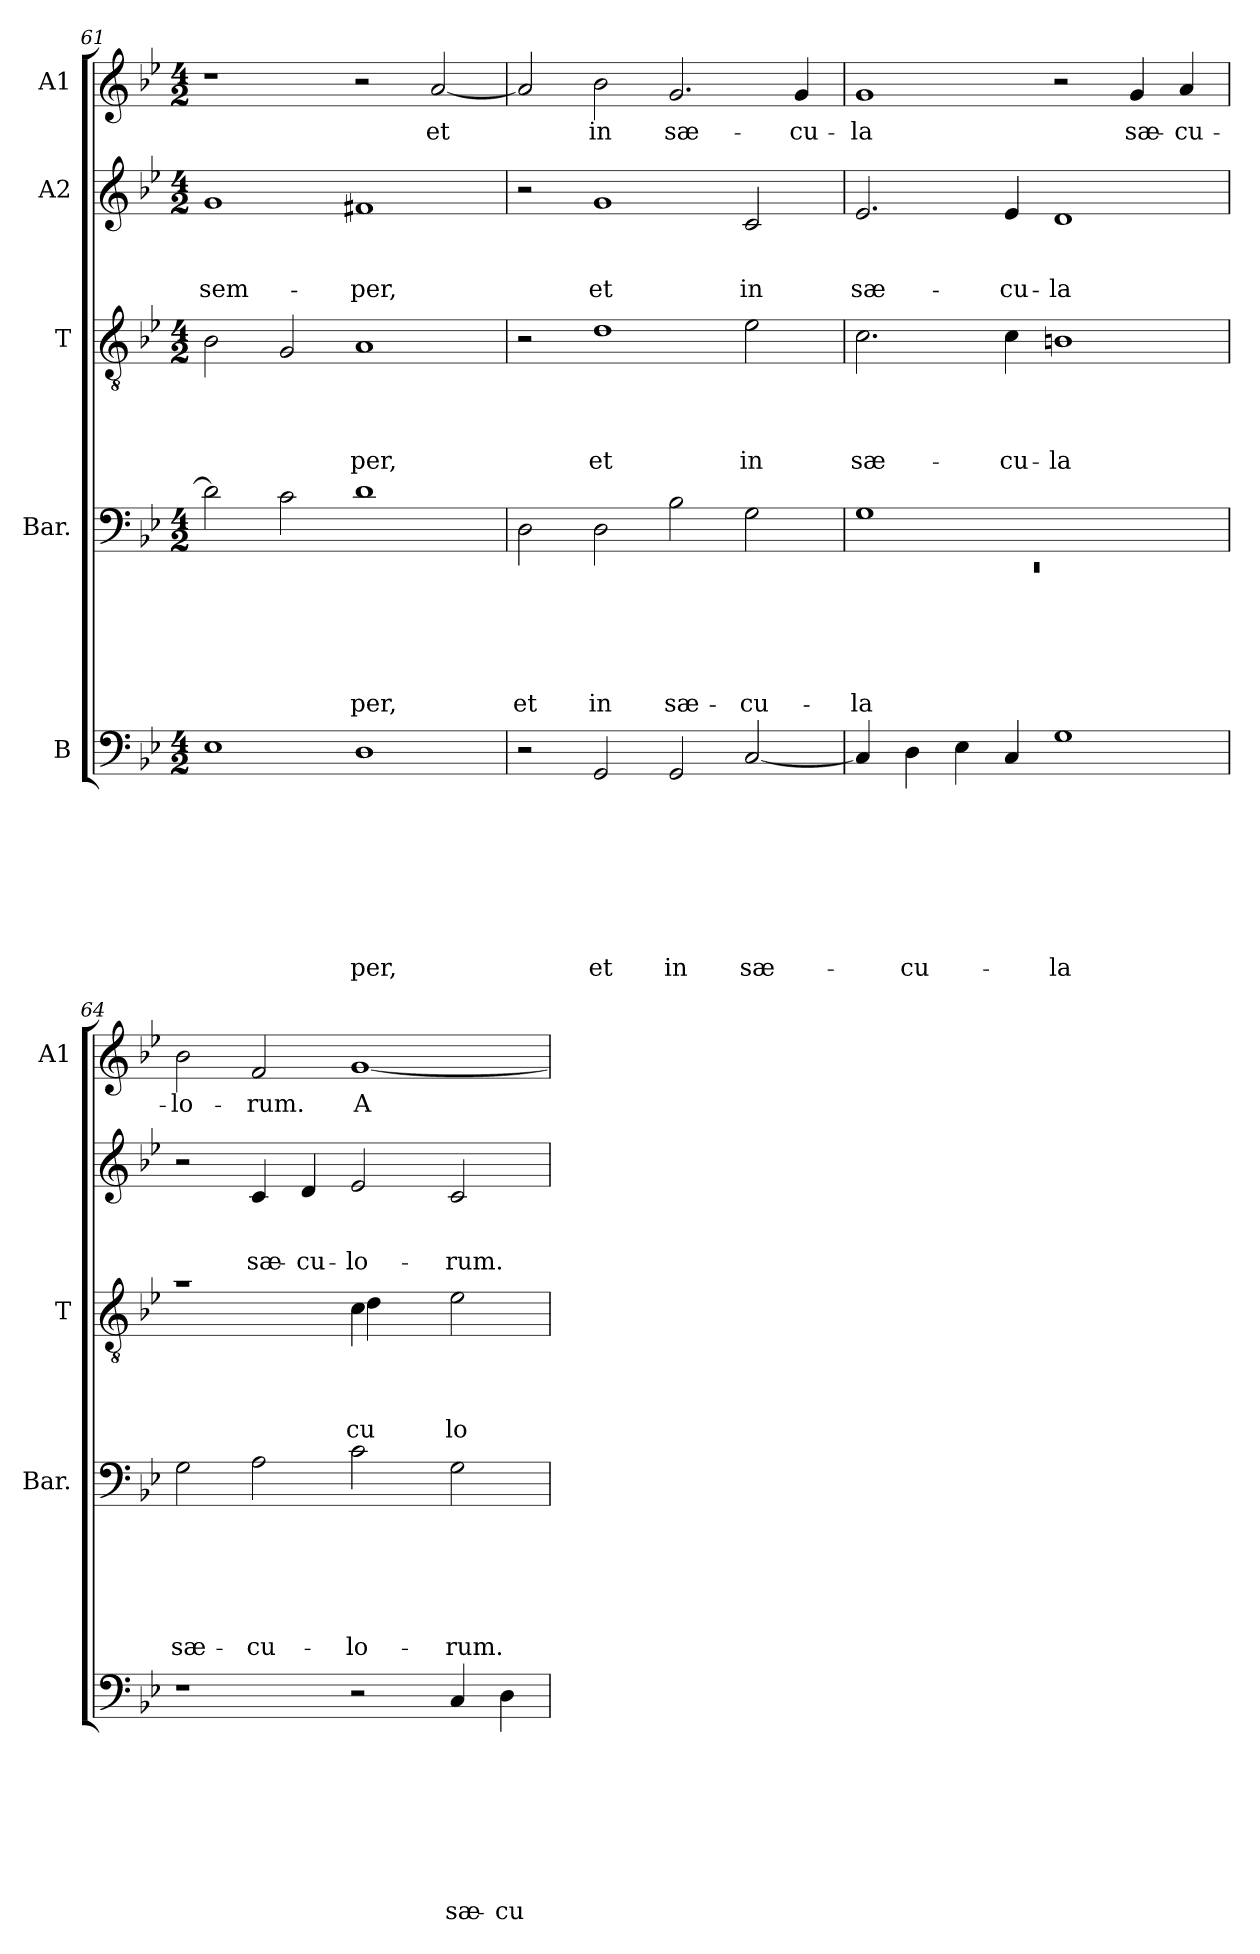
**kern	**text	**text	**text	**text	**text	**text	**text	**text	**kern	**text	**text	**text	**text	**text	**text	**kern	**text	**text	**text	**text	**kern	**text	**text	**text	**kern	**text
*part5	*part5	*part5	*part5	*part5	*part5	*part5	*part5	*part5	*part4	*part4	*part4	*part4	*part4	*part4	*part4	*part3	*part3	*part3	*part3	*part3	*part2	*part2	*part2	*part2	*part1	*part1
*staff5	*staff5	*staff5	*staff5	*staff5	*staff5	*staff5	*staff5	*staff5	*staff4	*staff4	*staff4	*staff4	*staff4	*staff4	*staff4	*staff3	*staff3	*staff3	*staff3	*staff3	*staff2	*staff2	*staff2	*staff2	*staff1	*staff1
*I"B	*	*	*	*	*	*	*	*	*I"Bar.	*	*	*	*	*	*	*I"T	*	*	*	*	*I"A2	*	*	*	*I"A1	*
*	*	*	*	*	*	*	*	*	*I'Bar.	*	*	*	*	*	*	*I'T	*	*	*	*	*	*	*	*	*I'A1	*
*clefF4	*	*	*	*	*	*	*	*	*clefF4	*	*	*	*	*	*	*clefGv2	*	*	*	*	*clefG2	*	*	*	*clefG2	*
*k[b-e-]	*	*	*	*	*	*	*	*	*k[b-e-]	*	*	*	*	*	*	*k[b-e-]	*	*	*	*	*k[b-e-]	*	*	*	*k[b-e-]	*
*B-:	*	*	*	*	*	*	*	*	*B-:	*	*	*	*	*	*	*B-:	*	*	*	*	*B-:	*	*	*	*B-:	*
*M4/2	*	*	*	*	*	*	*	*	*M4/2	*	*	*	*	*	*	*M4/2	*	*	*	*	*M4/2	*	*	*	*M4/2	*
=61	=61	=61	=61	=61	=61	=61	=61	=61	=61	=61	=61	=61	=61	=61	=61	=61	=61	=61	=61	=61	=61	=61	=61	=61	=61	=61
!	!	!	!	!	!	!	!	!	!	!	!	!	!	!	!	!	!	!	!	!	!	!	!	!LO:LY:b	!	!
1E-	.	.	.	.	.	.	.	.	2d\]	.	.	.	.	.	.	2B-\	.	.	.	.	1g	.	.	sem-	1r	.
.	.	.	.	.	.	.	.	.	2c\	.	.	.	.	.	.	2G/	.	.	.	.	.	.	.	.	.	.
!	!	!	!	!	!	!	!	!LO:LY:b	!	!	!	!	!	!	!LO:LY:b	!	!	!	!	!LO:LY:b	!	!	!	!LO:LY:b	!	!
1D	.	.	.	.	.	.	.	-per,	1d	.	.	.	.	.	-per,	1A	.	.	.	-per,	1f#X	.	.	-per,	2r	.
!	!	!	!	!	!	!	!	!	!	!	!	!	!	!	!	!	!	!	!	!	!	!	!	!	!	!LO:LY:b
.	.	.	.	.	.	.	.	.	.	.	.	.	.	.	.	.	.	.	.	.	.	.	.	.	[<2a/	et
!!LO:LB:g=z
=62	=62	=62	=62	=62	=62	=62	=62	=62	=62	=62	=62	=62	=62	=62	=62	=62	=62	=62	=62	=62	=62	=62	=62	=62	=62	=62
!	!	!	!	!	!	!	!	!	!	!	!	!	!	!	!LO:LY:b	!	!	!	!	!	!	!	!	!	!	!
2r	.	.	.	.	.	.	.	.	2D\	.	.	.	.	.	et	2r	.	.	.	.	2r	.	.	.	2a/]	.
!	!	!	!	!	!	!	!	!LO:LY:b	!	!	!	!	!	!	!LO:LY:b	!	!	!	!	!LO:LY:b	!	!	!	!LO:LY:b	!	!LO:LY:b
2GG/	.	.	.	.	.	.	.	et	2D\	.	.	.	.	.	in	1d	.	.	.	et	1g	.	.	et	2b-\	in
!	!	!	!	!	!	!	!	!LO:LY:b	!	!	!	!	!	!	!LO:LY:b	!	!	!	!	!	!	!	!	!	!	!LO:LY:b
2GG/	.	.	.	.	.	.	.	in	2B-\	.	.	.	.	.	sæ-	.	.	.	.	.	.	.	.	.	2.g/	sæ-
!	!	!	!	!	!	!	!	!LO:LY:b	!	!	!	!	!	!	!LO:LY:b	!	!	!	!	!LO:LY:b	!	!	!	!LO:LY:b	!	!
[<2C/	.	.	.	.	.	.	.	sæ-	2G\	.	.	.	.	.	-cu-	2e-\	.	.	.	in	2c/	.	.	in	.	.
!	!	!	!	!	!	!	!	!	!	!	!	!	!	!	!	!	!	!	!	!	!	!	!	!	!	!LO:LY:b
.	.	.	.	.	.	.	.	.	.	.	.	.	.	.	.	.	.	.	.	.	.	.	.	.	4g/	-cu-
=63	=63	=63	=63	=63	=63	=63	=63	=63	=63	=63	=63	=63	=63	=63	=63	=63	=63	=63	=63	=63	=63	=63	=63	=63	=63	=63
*	*	*	*	*	*	*	*	*	*^	*	*	*	*	*	*	*	*	*	*	*	*	*	*	*	*	*
!	!	!	!	!	!	!	!	!	!	!LO:N:vis=1	!	!	!	!	!	!LO:LY:b	!	!	!	!	!LO:LY:b	!	!	!	!LO:LY:b	!	!LO:LY:b
4C/]	.	.	.	.	.	.	.	.	1G	0rEE	.	.	.	.	.	-la	2.c\	.	.	.	sæ-	2.e-/	.	.	sæ-	1g	-la
!	!	!	!	!	!	!	!	!LO:LY:b	!	!	!	!	!	!	!	!	!	!	!	!	!	!	!	!	!	!	!
4D\	.	.	.	.	.	.	.	-cu-	.	.	.	.	.	.	.	.	.	.	.	.	.	.	.	.	.	.	.
4E-\	.	.	.	.	.	.	.	.	.	.	.	.	.	.	.	.	.	.	.	.	.	.	.	.	.	.	.
!	!	!	!	!	!	!	!	!	!	!	!	!	!	!	!	!	!	!	!	!	!LO:LY:b	!	!	!	!LO:LY:b	!	!
4C/	.	.	.	.	.	.	.	.	.	.	.	.	.	.	.	.	4c\	.	.	.	-cu-	4e-/	.	.	-cu-	.	.
!	!	!	!	!	!	!	!	!LO:LY:b	!	!	!	!	!	!	!	!	!	!	!	!	!LO:LY:b	!	!	!	!LO:LY:b	!	!
1G	.	.	.	.	.	.	.	-la	1ryy	.	.	.	.	.	.	.	1Bn	.	.	.	-la	1d	.	.	-la	2r	.
!	!	!	!	!	!	!	!	!	!	!	!	!	!	!	!	!	!	!	!	!	!	!	!	!	!	!	!LO:LY:b
.	.	.	.	.	.	.	.	.	.	.	.	.	.	.	.	.	.	.	.	.	.	.	.	.	.	4g/	sæ-
!	!	!	!	!	!	!	!	!	!	!	!	!	!	!	!	!	!	!	!	!	!	!	!	!	!	!	!LO:LY:b
.	.	.	.	.	.	.	.	.	.	.	.	.	.	.	.	.	.	.	.	.	.	.	.	.	.	4a/	-cu-
*	*	*	*	*	*	*	*	*	*v	*v	*	*	*	*	*	*	*	*	*	*	*	*	*	*	*	*	*
=64	=64	=64	=64	=64	=64	=64	=64	=64	=64	=64	=64	=64	=64	=64	=64	=64	=64	=64	=64	=64	=64	=64	=64	=64	=64	=64
!	!	!	!	!	!	!	!	!	!	!	!	!	!	!	!LO:LY:b	!	!	!	!	!	!	!	!	!	!	!LO:LY:b
*	*	*	*	*	*	*	*	*	*	*	*	*	*	*	*	*^	*	*	*	*	*	*	*	*	*	*
1r	.	.	.	.	.	.	.	.	2G\	.	.	.	.	.	sæ-	1ra	1ryy	.	.	.	.	2r	.	.	.	2b-\	-lo-
!	!	!	!	!	!	!	!	!	!	!	!	!	!	!	!LO:LY:b	!	!	!	!	!	!	!	!	!	!LO:LY:b	!	!LO:LY:b
.	.	.	.	.	.	.	.	.	2A\	.	.	.	.	.	-cu-	.	.	.	.	.	.	4c/	.	.	sæ-	2f/	-rum.
!	!	!	!	!	!	!	!	!	!	!	!	!	!	!	!	!	!	!	!	!	!	!	!	!	!LO:LY:b	!	!
.	.	.	.	.	.	.	.	.	.	.	.	.	.	.	.	.	.	.	.	.	.	4d/	.	.	-cu-	.	.
!	!	!	!	!	!	!	!	!	!	!	!	!	!	!	!LO:LY:b	!	!	!	!	!	!LO:LY:b	!	!	!	!	!	!
!	!	!	!	!	!	!	!	!	!	!	!	!	!	!	!	!	!	!	!	!	!LO:LY:b	!	!	!	!LO:LY:b	!	!LO:LY:b
2r	.	.	.	.	.	.	.	.	2c\	.	.	.	.	.	-lo-	4c\	4d\	.	.	.	-cu-	2e-/	.	.	-lo-	[>1g	A-
.	.	.	.	.	.	.	.	.	.	.	.	.	.	.	.	2.ryy	4ryy	.	.	.	.	.	.	.	.	.	.
!	!	!	!	!	!	!	!	!LO:LY:b	!	!	!	!	!	!	!LO:LY:b	!	!	!	!	!	!LO:LY:b	!	!	!	!LO:LY:b	!	!
4C/	.	.	.	.	.	.	.	sæ-	2G\	.	.	.	.	.	-rum.	.	2e-\	.	.	.	-lo-	2c/	.	.	-rum.	.	.
!	!	!	!	!	!	!	!	!LO:LY:b	!	!	!	!	!	!	!	!	!	!	!	!	!	!	!	!	!	!	!
4D\	.	.	.	.	.	.	.	-cu-	.	.	.	.	.	.	.	.	.	.	.	.	.	.	.	.	.	.	.
*	*	*	*	*	*	*	*	*	*	*	*	*	*	*	*	*v	*v	*	*	*	*	*	*	*	*	*	*
=	=	=	=	=	=	=	=	=	=	=	=	=	=	=	=	=	=	=	=	=	=	=	=	=	=	=
*-	*-	*-	*-	*-	*-	*-	*-	*-	*-	*-	*-	*-	*-	*-	*-	*-	*-	*-	*-	*-	*-	*-	*-	*-	*-	*-
